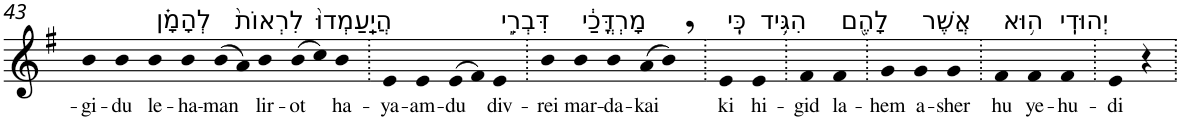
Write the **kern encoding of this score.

**kern	**text
*part1	*part1
*staff1	*staff1
*I"Piano	*
*I'Pno	*
!!LO:PB:g=z
*clefG2	*
*k[f#]	*
*G:	*
=43	=43
!	!LO:LY:b
4b	-gi-
!	!LO:LY:b
4b	-du
!LO:TX:a:t=לְהָמָ֗ן	!
!	!LO:LY:b
4b	le-
!	!LO:LY:b
4b	-ha-
!	!LO:LY:b
(>8b	-man
8a)	.
!LO:TX:a:t=לִרְאוֹת֙	!
!	!LO:LY:b
4b	lir-
!	!LO:LY:b
(>8b	-ot
8cc)	.
!LO:TX:a:t=הֲיַֽעַמְדוּ֙	!
!	!LO:LY:b
4b	ha-
=44.	=44.
!	!LO:LY:b
4e	-ya-
!	!LO:LY:b
4e	-am-
!	!LO:LY:b
(>8e	-du
8f#)	.
!LO:TX:a:t=דִּבְרֵ֣י	!
!	!LO:LY:b
4e	div-
=45.	=45.
!	!LO:LY:b
4b	-rei
!LO:TX:a:t=מָרְדֳּכַ֔י	!
!	!LO:LY:b
4b	mar-
!	!LO:LY:b
4b	-da-
!	!LO:LY:b
(>8a	-kai
8b,)	.
=46.	=46.
!LO:TX:a:t=כִּֽי	!
!	!LO:LY:b
4e	ki
!LO:TX:a:t=הִגִּ֥יד	!
!	!LO:LY:b
4e	hi-
=47.	=47.
!	!LO:LY:b
4f#	-gid
!LO:TX:a:t=לָהֶ֖ם	!
!	!LO:LY:b
4f#	la-
=48.	=48.
!	!LO:LY:b
4g	-hem
!LO:TX:a:t=אֲשֶׁר	!
!	!LO:LY:b
4g	a-
!	!LO:LY:b
4g	-sher
=49.	=49.
!LO:TX:a:t=ה֥וּא	!
!	!LO:LY:b
4f#	hu
!LO:TX:a:t=יְהוּדִֽי	!
!	!LO:LY:b
4f#	ye-
!	!LO:LY:b
4f#	-hu-
=50.	=50.
!	!LO:LY:b
4e	-di
4r	.
=.	=.
*-	*-
